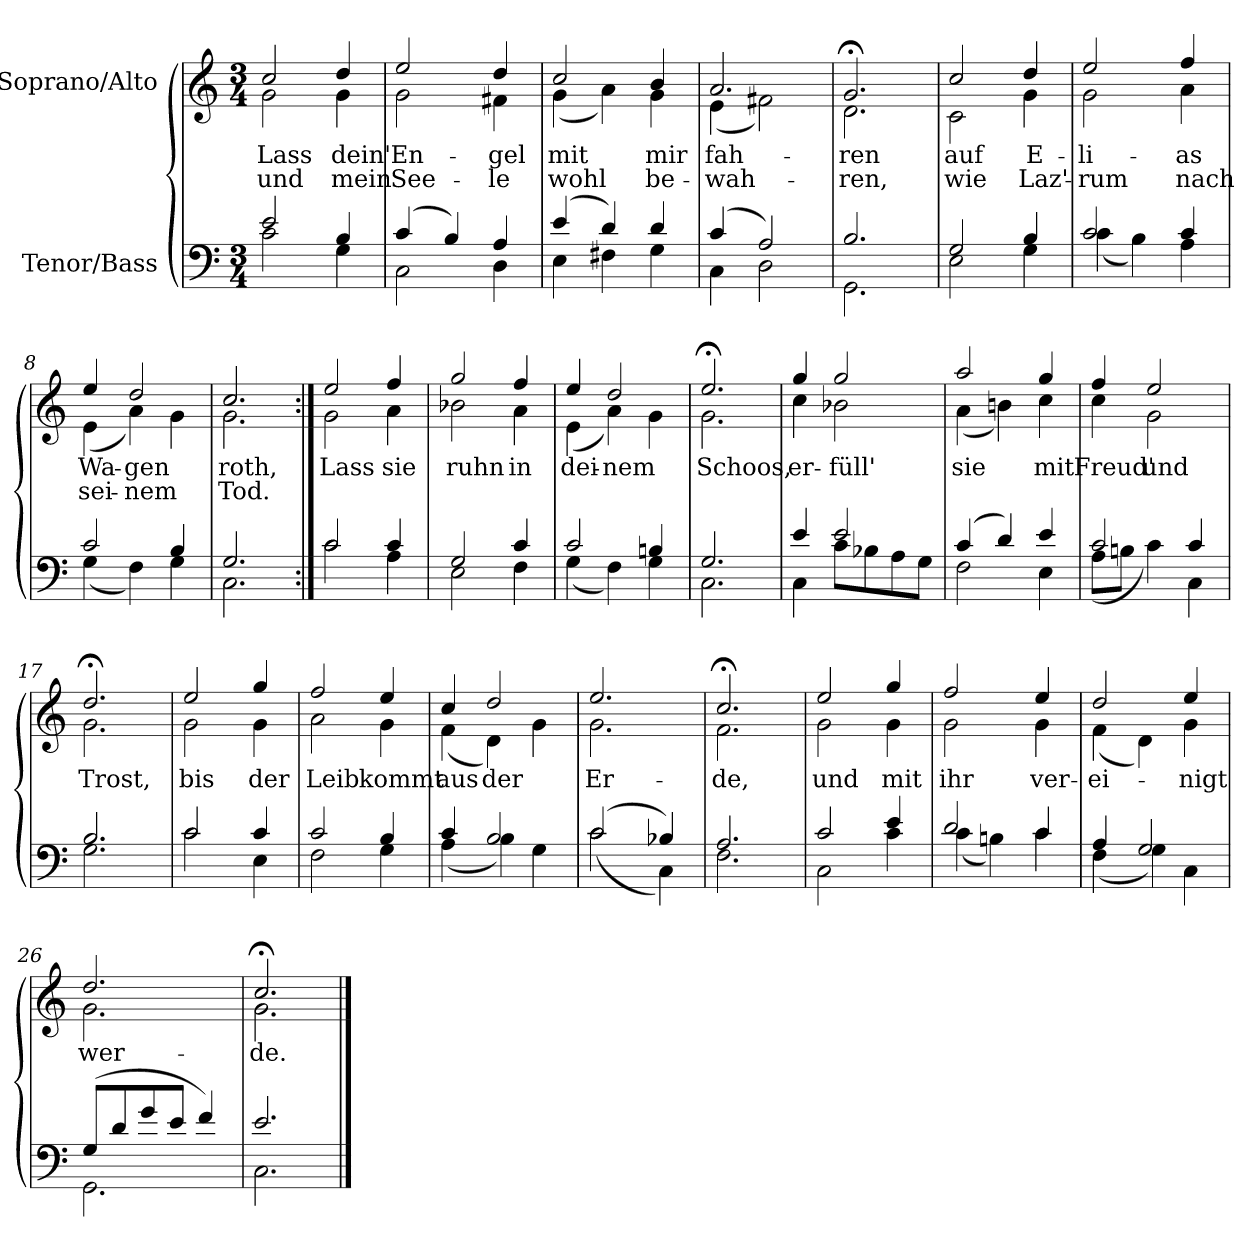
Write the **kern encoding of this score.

**kern	**kern	**text	**text
*part2	*part1	*part1	*part1
*staff2	*staff1	*staff1	*staff1
*I"Tenor/Bass	*I"Soprano/Alto	*	*
*clefF4	*clefG2	*	*
*k[]	*k[]	*	*
*M3/4	*M3/4	*	*
=1	=1	=1	=1
*^	*	*	*
!	!	!	!LO:LY:b	!LO:LY:b
*	*	*^	*	*
2e/	2c\	2cc/	2g\	Lass	und
!	!	!	!	!LO:LY:b	!LO:LY:b
4B/	4G\	4dd/	4g\	dein'	mein
=2	=2	=2	=2	=2	=2
!	!	!	!	!LO:LY:b	!LO:LY:b
(4c/	2C\	2ee/	2g\	En-	See-
4B/)	.	.	.	.	.
!	!	!	!	!LO:LY:b	!LO:LY:b
4A/	4D\	4dd/	4f#X\	-gel	-le
=3	=3	=3	=3	=3	=3
!	!	!	!	!LO:LY:b	!LO:LY:b
(4e/	4E\	2cc/	(4g\	mit	wohl
4d/)	4F#X\	.	4a\)	.	.
!	!	!	!	!LO:LY:b	!LO:LY:b
4d/	4G\	4b/	4g\	mir	be-
=4	=4	=4	=4	=4	=4
!	!	!	!	!LO:LY:b	!LO:LY:b
(4c/	4C\	2.a/	(4e\	fah-	-wah-
2A/)	2D\	.	2f#X\)	.	.
=5	=5	=5	=5	=5	=5
!	!	!	!	!LO:LY:b	!LO:LY:b
2.B/	2.GG\	2.g;</	2.d\	-ren	-ren,
=6	=6	=6	=6	=6	=6
!	!	!	!	!LO:LY:b	!LO:LY:b
2G/	2E\	2cc/	2c\	auf	wie
!	!	!	!	!LO:LY:b	!LO:LY:b
4B/	4G\	4dd/	4g\	E-	Laz'-
=7	=7	=7	=7	=7	=7
!	!	!	!	!LO:LY:b	!LO:LY:b
2c/	(4c\	2ee/	2g\	-li-	-rum
.	4B\)	.	.	.	.
!	!	!	!	!LO:LY:b	!LO:LY:b
4c/	4A\	4ff/	4a\	-as	nach
=8	=8	=8	=8	=8	=8
!	!	!	!	!LO:LY:b	!LO:LY:b
2c/	(4G\	4ee/	(4e\	Wa-	sei-
!	!	!	!	!LO:LY:b	!LO:LY:b
.	4F\)	2dd/	4a\)	-gen	-nem
4B/	4G\	.	4g\	.	.
=9	=9	=9	=9	=9	=9
!	!	!	!	!LO:LY:b	!LO:LY:b
2.G/	2.C\	2.cc/	2.g\	roth,	Tod.
!!LO:LB:g=z	!!
=10:|!	=10:|!	=10:|!	=10:|!	=10:|!	=10:|!
!	!	!	!	!LO:LY:b	!
2c/	2c\	2ee/	2g\	Lass	.
!	!	!	!	!LO:LY:b	!
4c/	4A\	4ff/	4a\	sie	.
=11	=11	=11	=11	=11	=11
!	!	!	!	!LO:LY:b	!
2G/	2E\	2gg/	2b-X\	ruhn	.
!	!	!	!	!LO:LY:b	!
4c/	4F\	4ff/	4a\	in	.
=12	=12	=12	=12	=12	=12
!	!	!	!	!LO:LY:b	!
2c/	(4G\	4ee/	(4e\	dei-	.
!	!	!	!	!LO:LY:b	!
.	4F\)	2dd/	4a\)	-nem	.
4Bn/	4G\	.	4g\	.	.
=13	=13	=13	=13	=13	=13
!	!	!	!	!LO:LY:b	!
2.G/	2.C\	2.ee;</	2.g\	Schoos,	.
=14	=14	=14	=14	=14	=14
!	!	!	!	!LO:LY:b	!
4e/	4C\	4gg/	4cc\	er-	.
!	!	!	!	!LO:LY:b	!
2e/	8c\L	2gg/	2b-X\	-füll'	.
.	8B-X\	.	.	.	.
.	8A\	.	.	.	.
.	8G\J	.	.	.	.
=15	=15	=15	=15	=15	=15
!	!	!	!	!LO:LY:b	!
(4c/	2F\	2aa/	(4a\	sie	.
4d/)	.	.	4bn\)	.	.
!	!	!	!	!LO:LY:b	!
4e/	4E\	4gg/	4cc\	mit	.
!!LO:LB:g=z	!!
=16	=16	=16	=16	=16	=16
!	!	!	!	!LO:LY:b	!
2c/	(8A\L	4ff/	4cc\	Freud'	.
.	8Bn\J	.	.	.	.
!	!	!	!	!LO:LY:b	!
.	4c\)	2ee/	2g\	und	.
4c/	4C\	.	.	.	.
=17	=17	=17	=17	=17	=17
!	!	!	!	!LO:LY:b	!
2.B/	2.G\	2.dd;</	2.g\	Trost,	.
=18	=18	=18	=18	=18	=18
!	!	!	!	!LO:LY:b	!
2c/	2c\	2ee/	2g\	bis	.
!	!	!	!	!LO:LY:b	!
4c/	4E\	4gg/	4g\	der	.
=19	=19	=19	=19	=19	=19
!	!	!	!	!LO:LY:b	!
2c/	2F\	2ff/	2a\	Leib	.
!	!	!	!	!LO:LY:b	!
4B/	4G\	4ee/	4g\	kommt	.
=20	=20	=20	=20	=20	=20
!	!	!	!	!LO:LY:b	!
4c/	(4A\	4cc/	(4f\	aus	.
!	!	!	!	!LO:LY:b	!
2B/	4B\)	2dd/	4d\)	der	.
.	4G\	.	4g\	.	.
=21	=21	=21	=21	=21	=21
!	!	!	!	!LO:LY:b	!
(2c/	(2c\	2.ee/	2.g\	Er-	.
4B-X/)	4C\)	.	.	.	.
=22	=22	=22	=22	=22	=22
!	!	!	!	!LO:LY:b	!
2.A/	2.F\	2.cc;</	2.f\	-de,	.
!!LO:LB:g=z	!!
=23	=23	=23	=23	=23	=23
!	!	!	!	!LO:LY:b	!
2c/	2C\	2ee/	2g\	und	.
!	!	!	!	!LO:LY:b	!
4e/	4c\	4gg/	4g\	mit	.
=24	=24	=24	=24	=24	=24
!	!	!	!	!LO:LY:b	!
2d/	(4c\	2ff/	2g\	ihr	.
.	4Bn\)	.	.	.	.
!	!	!	!	!LO:LY:b	!
4c/	4c\	4ee/	4g\	ver-	.
=25	=25	=25	=25	=25	=25
!	!	!	!	!LO:LY:b	!
4A/	(4F\	2dd/	(4f\	-ei-	.
2G/	4G\)	.	4d\)	.	.
!	!	!	!	!LO:LY:b	!
.	4C\	4ee/	4g\	-nigt	.
=26	=26	=26	=26	=26	=26
!	!	!	!	!LO:LY:b	!
(8G/L	2.GG\	2.dd/	2.g\	wer-	.
8d/	.	.	.	.	.
8g/	.	.	.	.	.
8e/J	.	.	.	.	.
4f/)	.	.	.	.	.
=27	=27	=27	=27	=27	=27
!	!	!	!	!LO:LY:b	!
2.e/	2.C\	2.cc;</	2.g\	-de.	.
*v	*v	*	*	*	*
*	*v	*v	*	*
==	==	==	==
*-	*-	*-	*-
